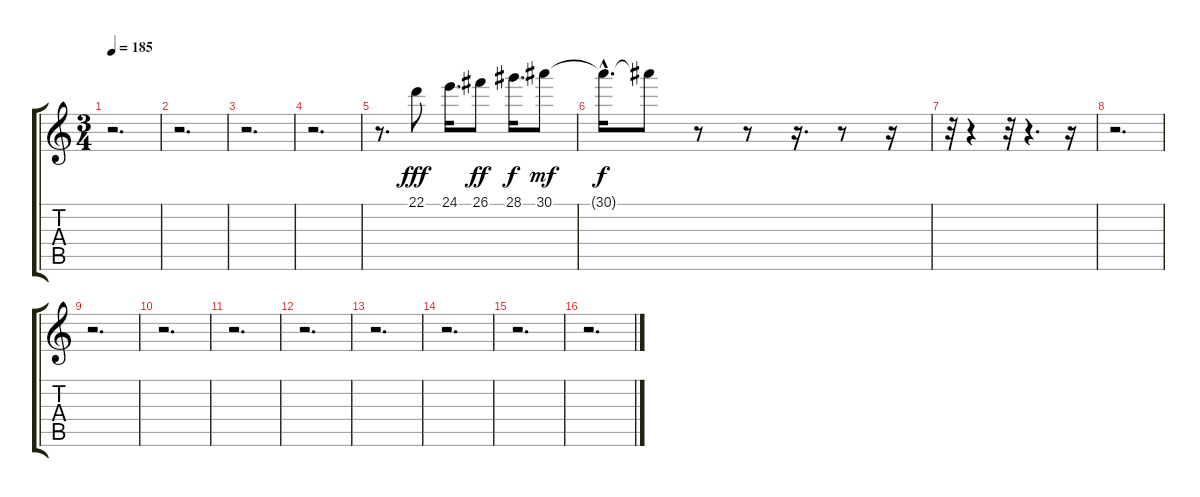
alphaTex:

\track "" {instrument fx3crystal}
\staff {score tabs}
\tuning (E4 B3 G3 D3 A2 E2) {hide}
\ts (3 4)
\tempo 185
\clef g2
\ks c
r.2{d dy f} |
r.2{d} |
r.2{d} |
r.2{d} |
r.8{d} 22.1.8{dy fff balance 0} 24.1.16{d} 26.1.8{dy ff} 28.1.16{d dy f} 30.1.8{dy mf} |
30.1{hac t}.16{d dy f} 30.1{t}.8 r.8 r.8 r.16{d} r.8 r.16 |
r.32 r.4 r.32 r.4{d} r.16 |
r.2{d} |
r.2{d} |
r.2{d} |
r.2{d} |
r.2{d} |
r.2{d} |
r.2{d} |
r.2{d} |
r.2{d}
